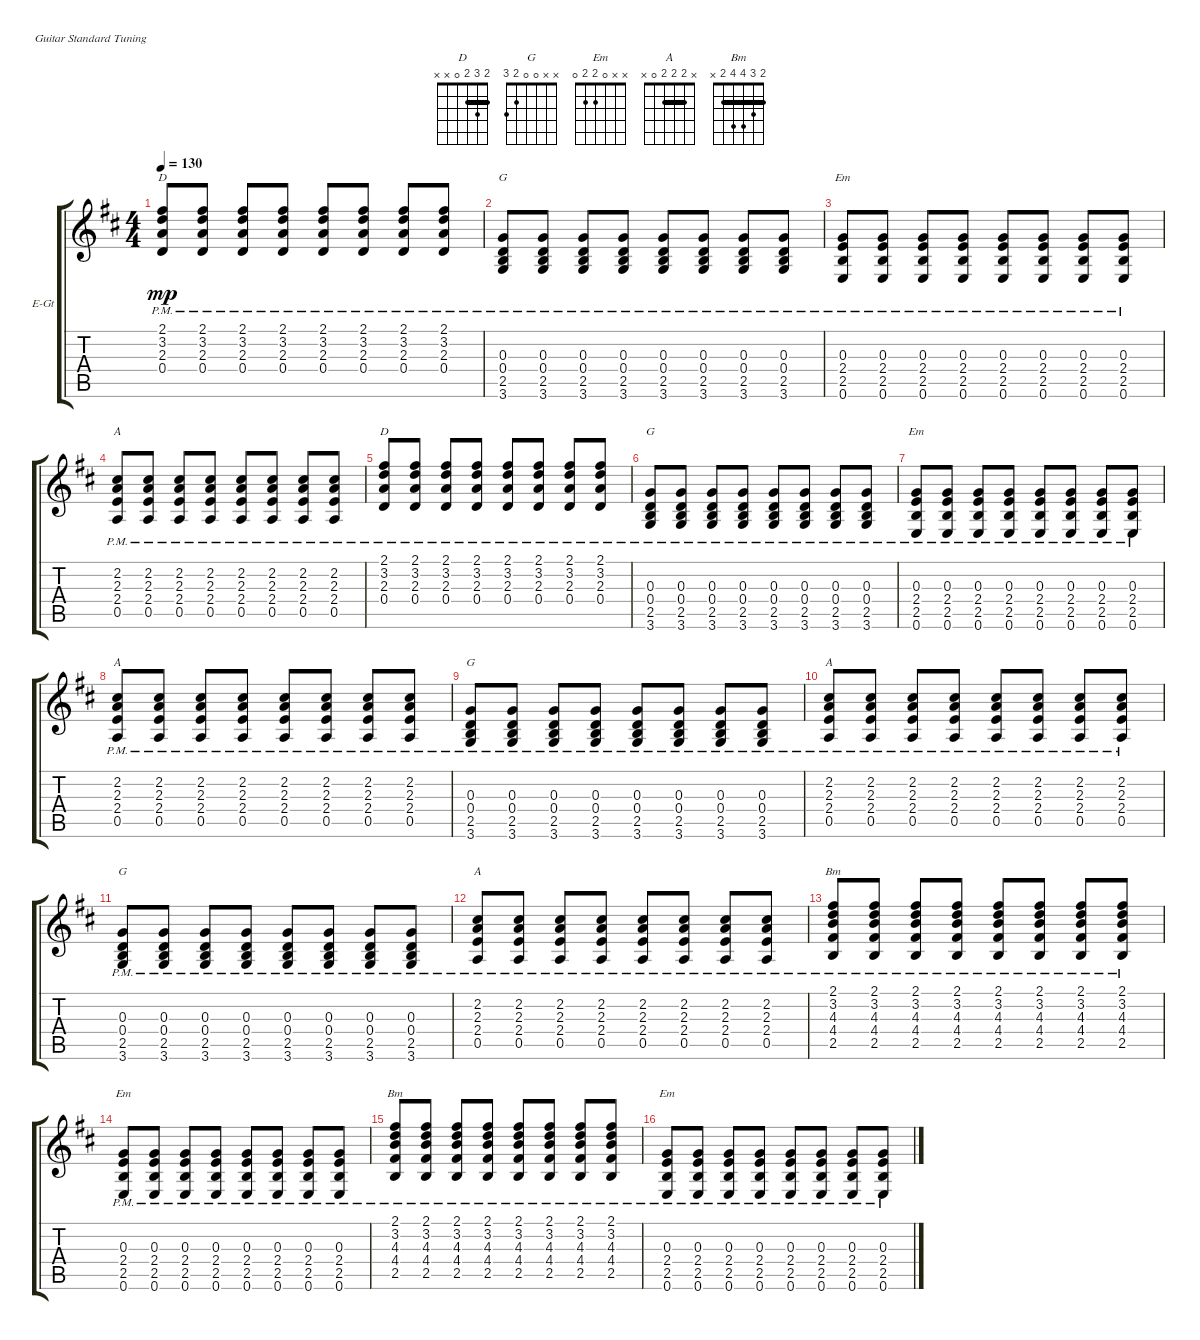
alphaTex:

\defaultSystemsLayout 4
\bracketExtendMode groupsimilarinstruments
\firstSystemTrackNameOrientation horizontal
\otherSystemsTrackNameOrientation horizontal
\track ("Rhythm Guitar" "E-Gt") {instrument electricguitarclean}
\staff {score tabs}
\tuning (E4 B3 G3 D3 A2 E2)
\chord ("D" 2 3 2 0 x x) {barre 2}
\chord ("G" x x 0 0 2 3)
\chord ("Em" x x 0 2 2 0)
\chord ("A" x 2 2 2 0 x) {barre (2 2)}
\chord ("Bm" 2 3 4 4 2 x) {barre 2}
\ts (4 4)
\tempo 130
\clef g2
\ks d
(0.4{pm} 2.3{pm} 3.2{pm} 2.1{pm}).8{ch "D" dy mp} (0.4{pm} 2.3{pm} 3.2{pm} 2.1{pm}).8 (0.4{pm} 2.3{pm} 3.2{pm} 2.1{pm}).8 (0.4{pm} 2.3{pm} 3.2{pm} 2.1{pm}).8 (0.4{pm} 2.3{pm} 3.2{pm} 2.1{pm}).8 (0.4{pm} 2.3{pm} 3.2{pm} 2.1{pm}).8 (0.4{pm} 2.3{pm} 3.2{pm} 2.1{pm}).8 (0.4{pm} 2.3{pm} 3.2{pm} 2.1{pm}).8 |
(3.6{pm} 2.5{pm} 0.4{pm} 0.3{pm}).8{ch "G"} (3.6{pm} 2.5{pm} 0.4{pm} 0.3{pm}).8 (3.6{pm} 2.5{pm} 0.4{pm} 0.3{pm}).8 (3.6{pm} 2.5{pm} 0.4{pm} 0.3{pm}).8 (3.6{pm} 2.5{pm} 0.4{pm} 0.3{pm}).8 (3.6{pm} 2.5{pm} 0.4{pm} 0.3{pm}).8 (3.6{pm} 2.5{pm} 0.4{pm} 0.3{pm}).8 (3.6{pm} 2.5{pm} 0.4{pm} 0.3{pm}).8 |
(0.6{pm} 2.5{pm} 2.4{pm} 0.3{pm}).8{ch "Em"} (0.6{pm} 2.5{pm} 2.4{pm} 0.3{pm}).8 (0.6{pm} 2.5{pm} 2.4{pm} 0.3{pm}).8 (0.6{pm} 2.5{pm} 2.4{pm} 0.3{pm}).8 (0.6{pm} 2.5{pm} 2.4{pm} 0.3{pm}).8 (0.6{pm} 2.5{pm} 2.4{pm} 0.3{pm}).8 (0.6{pm} 2.5{pm} 2.4{pm} 0.3{pm}).8 (0.6{pm} 2.5{pm} 2.4{pm} 0.3{pm}).8 |
(0.5{pm} 2.4{pm} 2.3{pm} 2.2{pm}).8{ch "A"} (0.5{pm} 2.4{pm} 2.3{pm} 2.2{pm}).8 (0.5{pm} 2.4{pm} 2.3{pm} 2.2{pm}).8 (0.5{pm} 2.4{pm} 2.3{pm} 2.2{pm}).8 (0.5{pm} 2.4{pm} 2.3{pm} 2.2{pm}).8 (0.5{pm} 2.4{pm} 2.3{pm} 2.2{pm}).8 (0.5{pm} 2.4{pm} 2.3{pm} 2.2{pm}).8 (0.5{pm} 2.4{pm} 2.3{pm} 2.2{pm}).8 |
(0.4{pm} 2.3{pm} 3.2{pm} 2.1{pm}).8{ch "D"} (0.4{pm} 2.3{pm} 3.2{pm} 2.1{pm}).8 (0.4{pm} 2.3{pm} 3.2{pm} 2.1{pm}).8 (0.4{pm} 2.3{pm} 3.2{pm} 2.1{pm}).8 (0.4{pm} 2.3{pm} 3.2{pm} 2.1{pm}).8 (0.4{pm} 2.3{pm} 3.2{pm} 2.1{pm}).8 (0.4{pm} 2.3{pm} 3.2{pm} 2.1{pm}).8 (0.4{pm} 2.3{pm} 3.2{pm} 2.1{pm}).8 |
(3.6{pm} 2.5{pm} 0.4{pm} 0.3{pm}).8{ch "G"} (3.6{pm} 2.5{pm} 0.4{pm} 0.3{pm}).8 (3.6{pm} 2.5{pm} 0.4{pm} 0.3{pm}).8 (3.6{pm} 2.5{pm} 0.4{pm} 0.3{pm}).8 (3.6{pm} 2.5{pm} 0.4{pm} 0.3{pm}).8 (3.6{pm} 2.5{pm} 0.4{pm} 0.3{pm}).8 (3.6{pm} 2.5{pm} 0.4{pm} 0.3{pm}).8 (3.6{pm} 2.5{pm} 0.4{pm} 0.3{pm}).8 |
(0.6{pm} 2.5{pm} 2.4{pm} 0.3{pm}).8{ch "Em"} (0.6{pm} 2.5{pm} 2.4{pm} 0.3{pm}).8 (0.6{pm} 2.5{pm} 2.4{pm} 0.3{pm}).8 (0.6{pm} 2.5{pm} 2.4{pm} 0.3{pm}).8 (0.6{pm} 2.5{pm} 2.4{pm} 0.3{pm}).8 (0.6{pm} 2.5{pm} 2.4{pm} 0.3{pm}).8 (0.6{pm} 2.5{pm} 2.4{pm} 0.3{pm}).8 (0.6{pm} 2.5{pm} 2.4{pm} 0.3{pm}).8 |
(0.5{pm} 2.4{pm} 2.3{pm} 2.2{pm}).8{ch "A"} (0.5{pm} 2.4{pm} 2.3{pm} 2.2{pm}).8 (0.5{pm} 2.4{pm} 2.3{pm} 2.2{pm}).8 (0.5{pm} 2.4{pm} 2.3{pm} 2.2{pm}).8 (0.5{pm} 2.4{pm} 2.3{pm} 2.2{pm}).8 (0.5{pm} 2.4{pm} 2.3{pm} 2.2{pm}).8 (0.5{pm} 2.4{pm} 2.3{pm} 2.2{pm}).8 (0.5{pm} 2.4{pm} 2.3{pm} 2.2{pm}).8 |
(3.6{pm} 2.5{pm} 0.4{pm} 0.3{pm}).8{ch "G"} (3.6{pm} 2.5{pm} 0.4{pm} 0.3{pm}).8 (3.6{pm} 2.5{pm} 0.4{pm} 0.3{pm}).8 (3.6{pm} 2.5{pm} 0.4{pm} 0.3{pm}).8 (3.6{pm} 2.5{pm} 0.4{pm} 0.3{pm}).8 (3.6{pm} 2.5{pm} 0.4{pm} 0.3{pm}).8 (3.6{pm} 2.5{pm} 0.4{pm} 0.3{pm}).8 (3.6{pm} 2.5{pm} 0.4{pm} 0.3{pm}).8 |
(0.5{pm} 2.4{pm} 2.3{pm} 2.2{pm}).8{ch "A"} (0.5{pm} 2.4{pm} 2.3{pm} 2.2{pm}).8 (0.5{pm} 2.4{pm} 2.3{pm} 2.2{pm}).8 (0.5{pm} 2.4{pm} 2.3{pm} 2.2{pm}).8 (0.5{pm} 2.4{pm} 2.3{pm} 2.2{pm}).8 (0.5{pm} 2.4{pm} 2.3{pm} 2.2{pm}).8 (0.5{pm} 2.4{pm} 2.3{pm} 2.2{pm}).8 (0.5{pm} 2.4{pm} 2.3{pm} 2.2{pm}).8 |
(3.6{pm} 2.5{pm} 0.4{pm} 0.3{pm}).8{ch "G"} (3.6{pm} 2.5{pm} 0.4{pm} 0.3{pm}).8 (3.6{pm} 2.5{pm} 0.4{pm} 0.3{pm}).8 (3.6{pm} 2.5{pm} 0.4{pm} 0.3{pm}).8 (3.6{pm} 2.5{pm} 0.4{pm} 0.3{pm}).8 (3.6{pm} 2.5{pm} 0.4{pm} 0.3{pm}).8 (3.6{pm} 2.5{pm} 0.4{pm} 0.3{pm}).8 (3.6{pm} 2.5{pm} 0.4{pm} 0.3{pm}).8 |
(0.5{pm} 2.4{pm} 2.3{pm} 2.2{pm}).8{ch "A"} (0.5{pm} 2.4{pm} 2.3{pm} 2.2{pm}).8 (0.5{pm} 2.4{pm} 2.3{pm} 2.2{pm}).8 (0.5{pm} 2.4{pm} 2.3{pm} 2.2{pm}).8 (0.5{pm} 2.4{pm} 2.3{pm} 2.2{pm}).8 (0.5{pm} 2.4{pm} 2.3{pm} 2.2{pm}).8 (0.5{pm} 2.4{pm} 2.3{pm} 2.2{pm}).8 (0.5{pm} 2.4{pm} 2.3{pm} 2.2{pm}).8 |
(2.5{pm} 4.4{pm} 4.3{pm} 3.2{pm} 2.1{pm}).8{ch "Bm"} (2.5{pm} 4.4{pm} 4.3{pm} 3.2{pm} 2.1{pm}).8 (2.5{pm} 4.4{pm} 4.3{pm} 3.2{pm} 2.1{pm}).8 (2.5{pm} 4.4{pm} 4.3{pm} 3.2{pm} 2.1{pm}).8 (2.5{pm} 4.4{pm} 4.3{pm} 3.2{pm} 2.1{pm}).8 (2.5{pm} 4.4{pm} 4.3{pm} 3.2{pm} 2.1{pm}).8 (2.5{pm} 4.4{pm} 4.3{pm} 3.2{pm} 2.1{pm}).8 (2.5{pm} 4.4{pm} 4.3{pm} 3.2{pm} 2.1{pm}).8 |
(0.6{pm} 2.5{pm} 2.4{pm} 0.3{pm}).8{ch "Em"} (0.6{pm} 2.5{pm} 2.4{pm} 0.3{pm}).8 (0.6{pm} 2.5{pm} 2.4{pm} 0.3{pm}).8 (0.6{pm} 2.5{pm} 2.4{pm} 0.3{pm}).8 (0.6{pm} 2.5{pm} 2.4{pm} 0.3{pm}).8 (0.6{pm} 2.5{pm} 2.4{pm} 0.3{pm}).8 (0.6{pm} 2.5{pm} 2.4{pm} 0.3{pm}).8 (0.6{pm} 2.5{pm} 2.4{pm} 0.3{pm}).8 |
(2.5{pm} 4.4{pm} 4.3{pm} 3.2{pm} 2.1{pm}).8{ch "Bm"} (2.5{pm} 4.4{pm} 4.3{pm} 3.2{pm} 2.1{pm}).8 (2.5{pm} 4.4{pm} 4.3{pm} 3.2{pm} 2.1{pm}).8 (2.5{pm} 4.4{pm} 4.3{pm} 3.2{pm} 2.1{pm}).8 (2.5{pm} 4.4{pm} 4.3{pm} 3.2{pm} 2.1{pm}).8 (2.5{pm} 4.4{pm} 4.3{pm} 3.2{pm} 2.1{pm}).8 (2.5{pm} 4.4{pm} 4.3{pm} 3.2{pm} 2.1{pm}).8 (2.5{pm} 4.4{pm} 4.3{pm} 3.2{pm} 2.1{pm}).8 |
(0.6{pm} 2.5{pm} 2.4{pm} 0.3{pm}).8{ch "Em"} (0.6{pm} 2.5{pm} 2.4{pm} 0.3{pm}).8 (0.6{pm} 2.5{pm} 2.4{pm} 0.3{pm}).8 (0.6{pm} 2.5{pm} 2.4{pm} 0.3{pm}).8 (0.6{pm} 2.5{pm} 2.4{pm} 0.3{pm}).8 (0.6{pm} 2.5{pm} 2.4{pm} 0.3{pm}).8 (0.6{pm} 2.5{pm} 2.4{pm} 0.3{pm}).8 (0.6{pm} 2.5{pm} 2.4{pm} 0.3{pm}).8
